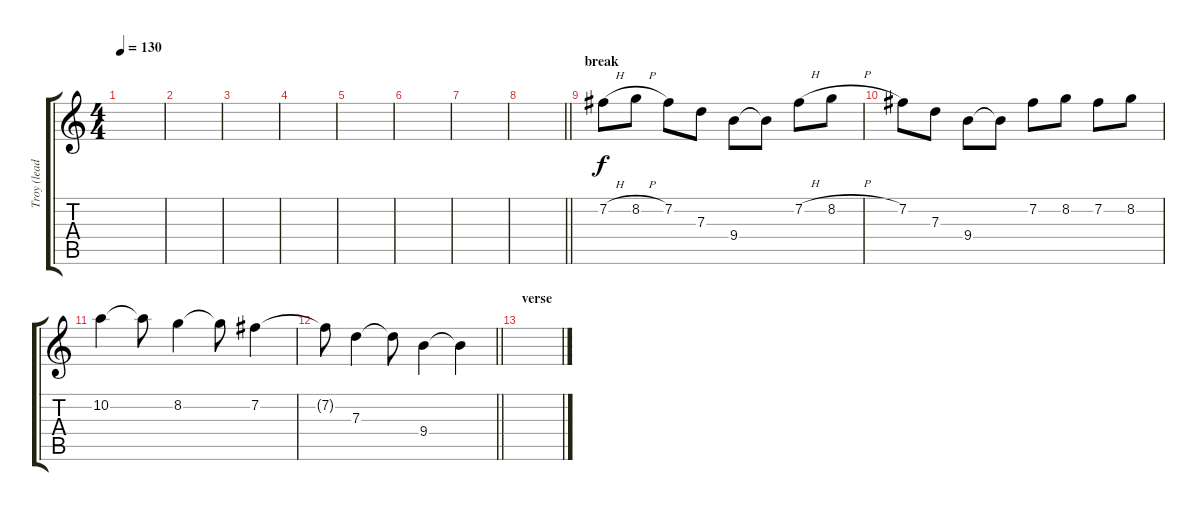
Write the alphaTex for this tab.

\track ("Troy (lead guitar)" "Troy (lead") {instrument distortionguitar}
\staff {score tabs}
\tuning (E4 B3 G3 D3 A2 E2) {hide}
\ts (4 4)
\tempo 130
\clef g2
\ks c
|
|
|
|
|
|
|
\barLineRight lightlight
|
\section ("" "break")
7.2{h}.8 8.2{h}.8 7.2.8 7.3.8 9.4.8 9.4{t}.8 7.2{h}.8 8.2{h}.8 |
7.2.8 7.3.8 9.4.8 9.4{t}.8 7.2.8 8.2.8 7.2.8 8.2.8 |
10.2.4 10.2{t}.8 8.2.4 8.2{t}.8 7.2.4 |
\barLineRight lightlight
7.2{t}.8 7.3.4 7.3{t}.8 9.4.4 9.4{t}.4 |
\section ("" "verse")
